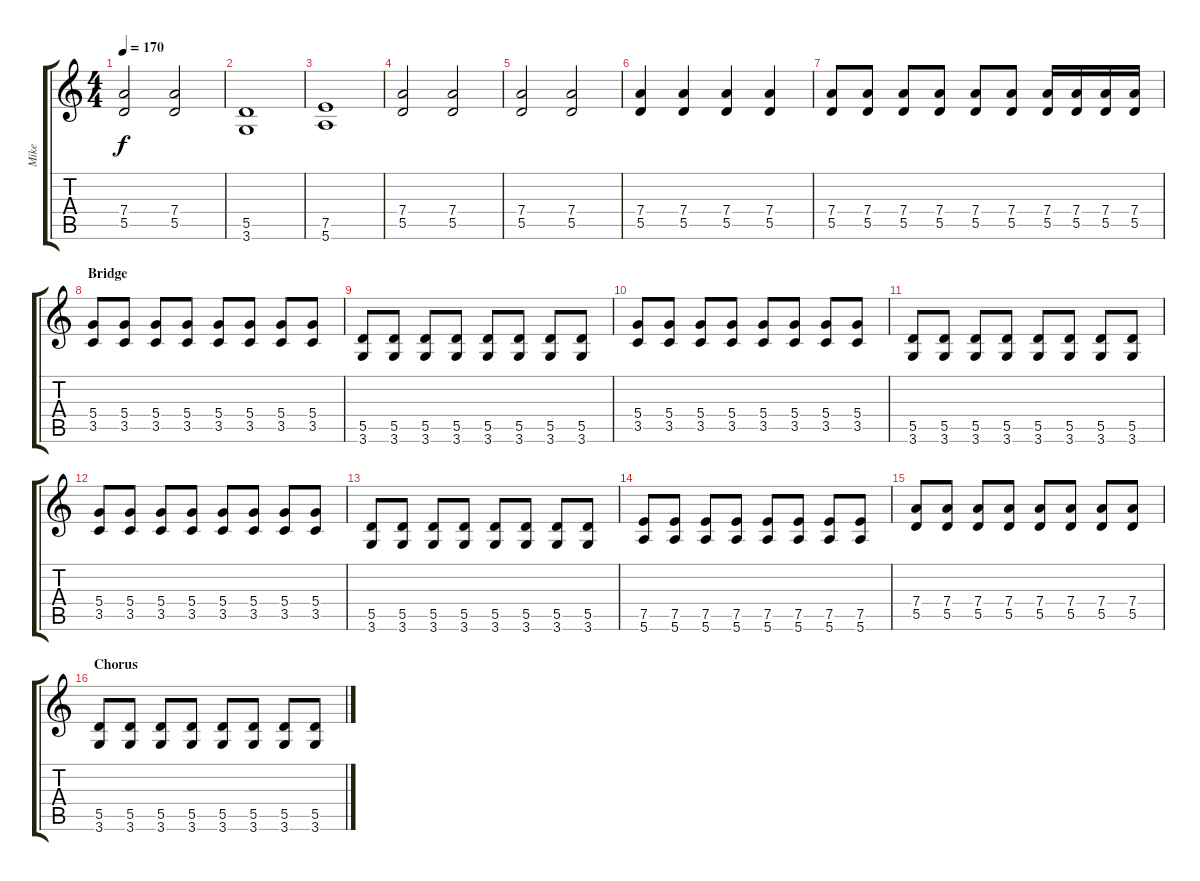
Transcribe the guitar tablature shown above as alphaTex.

\track ("Mike" "Mike") {instrument distortionguitar}
\staff {score tabs}
\tuning (E4 B3 G3 D3 A2 E2) {hide}
\ts (4 4)
\tempo 170
\clef g2
\ks c
(7.4 5.5).2{dy f} (7.4 5.5).2 |
(5.5 3.6).1 |
(7.5 5.6).1 |
(7.4 5.5).2 (7.4 5.5).2 |
(7.4 5.5).2 (7.4 5.5).2 |
(7.4 5.5).4 (7.4 5.5).4 (7.4 5.5).4 (7.4 5.5).4 |
(7.4 5.5).8 (7.4 5.5).8 (7.4 5.5).8 (7.4 5.5).8 (7.4 5.5).8 (7.4 5.5).8 (7.4 5.5).16 (7.4 5.5).16 (7.4 5.5).16 (7.4 5.5).16 |
\section ("" "Bridge")
(5.4 3.5).8 (5.4 3.5).8 (5.4 3.5).8 (5.4 3.5).8 (5.4 3.5).8 (5.4 3.5).8 (5.4 3.5).8 (5.4 3.5).8 |
(5.5 3.6).8 (5.5 3.6).8 (5.5 3.6).8 (5.5 3.6).8 (5.5 3.6).8 (5.5 3.6).8 (5.5 3.6).8 (5.5 3.6).8 |
(5.4 3.5).8 (5.4 3.5).8 (5.4 3.5).8 (5.4 3.5).8 (5.4 3.5).8 (5.4 3.5).8 (5.4 3.5).8 (5.4 3.5).8 |
(5.5 3.6).8 (5.5 3.6).8 (5.5 3.6).8 (5.5 3.6).8 (5.5 3.6).8 (5.5 3.6).8 (5.5 3.6).8 (5.5 3.6).8 |
(5.4 3.5).8 (5.4 3.5).8 (5.4 3.5).8 (5.4 3.5).8 (5.4 3.5).8 (5.4 3.5).8 (5.4 3.5).8 (5.4 3.5).8 |
(5.5 3.6).8 (5.5 3.6).8 (5.5 3.6).8 (5.5 3.6).8 (5.5 3.6).8 (5.5 3.6).8 (5.5 3.6).8 (5.5 3.6).8 |
(7.5 5.6).8 (7.5 5.6).8 (7.5 5.6).8 (7.5 5.6).8 (7.5 5.6).8 (7.5 5.6).8 (7.5 5.6).8 (7.5 5.6).8 |
(7.4 5.5).8 (7.4 5.5).8 (7.4 5.5).8 (7.4 5.5).8 (7.4 5.5).8 (7.4 5.5).8 (7.4 5.5).8 (7.4 5.5).8 |
\section ("" "Chorus")
(5.5 3.6).8 (5.5 3.6).8 (5.5 3.6).8 (5.5 3.6).8 (5.5 3.6).8 (5.5 3.6).8 (5.5 3.6).8 (5.5 3.6).8
